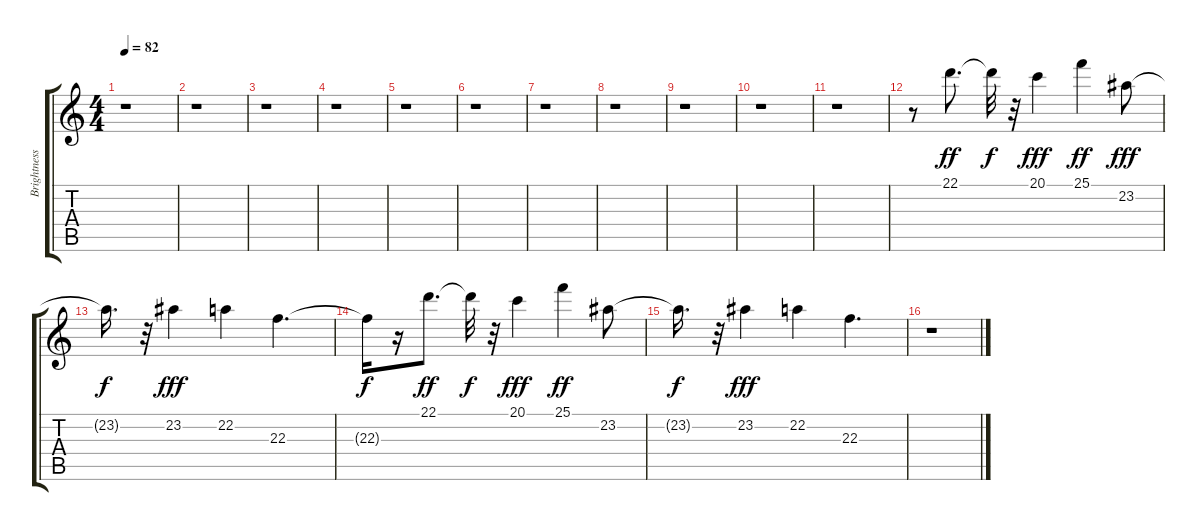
\track ("Brightness" "Brightness") {instrument fx5brightness}
\staff {score tabs}
\tuning (E4 B3 G3 D3 A2 E2) {hide}
\ts (4 4)
\tempo 82
\clef g2
\ks c
r.1{dy fff} |
r.1 |
r.1 |
r.1 |
r.1 |
r.1 |
r.1 |
r.1 |
r.1 |
r.1 |
r.1 |
r.8 22.1.8{d dy ff} 22.1{t}.32{dy f} r.32 20.1.4{dy fff} 25.1.4{dy ff} 23.2.8{dy fff} |
23.2{t}.16{d dy f} r.32 23.2.4{dy fff} 22.2.4 22.3.4{d} |
22.3{t}.16{dy f} r.16 22.1.8{d dy ff} 22.1{t}.32{dy f} r.32 20.1.4{dy fff} 25.1.4{dy ff} 23.2.8 |
23.2{t}.16{d dy f} r.32 23.2.4{dy fff} 22.2.4 22.3.4{d} |
r.1
